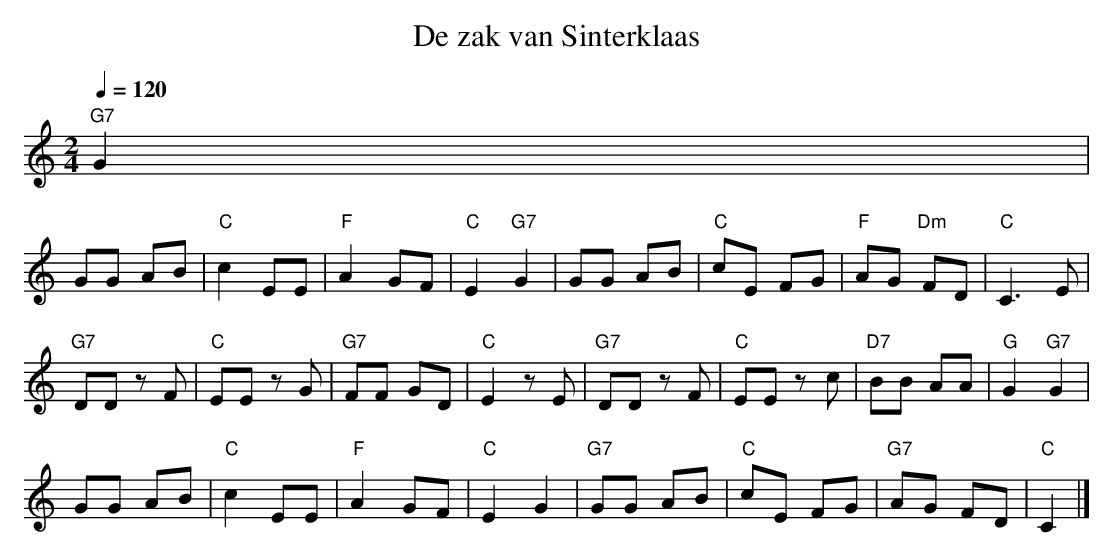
X:1
T:De zak van Sinterklaas
Q:1/4=120
M:2/4
L:1/8
K:C
"G7"G2 |
GG AB | "C"c2 EE | "F"A2 GF | "C"E2 "G7"G2 | GG AB | "C"cE FG | "F"AG "Dm"FD | "C"C3 E |
"G7"DD z F | "C"EE z G | "G7"FF GD | "C"E2 z E | "G7"DD z F | "C"EE z c | "D7"BB AA | "G"G2 "G7"G2 |
GG AB | "C"c2 EE | "F"A2 GF | "C"E2 G2 | "G7"GG AB | "C"cE FG | "G7"AG FD | "C"C2 |]
